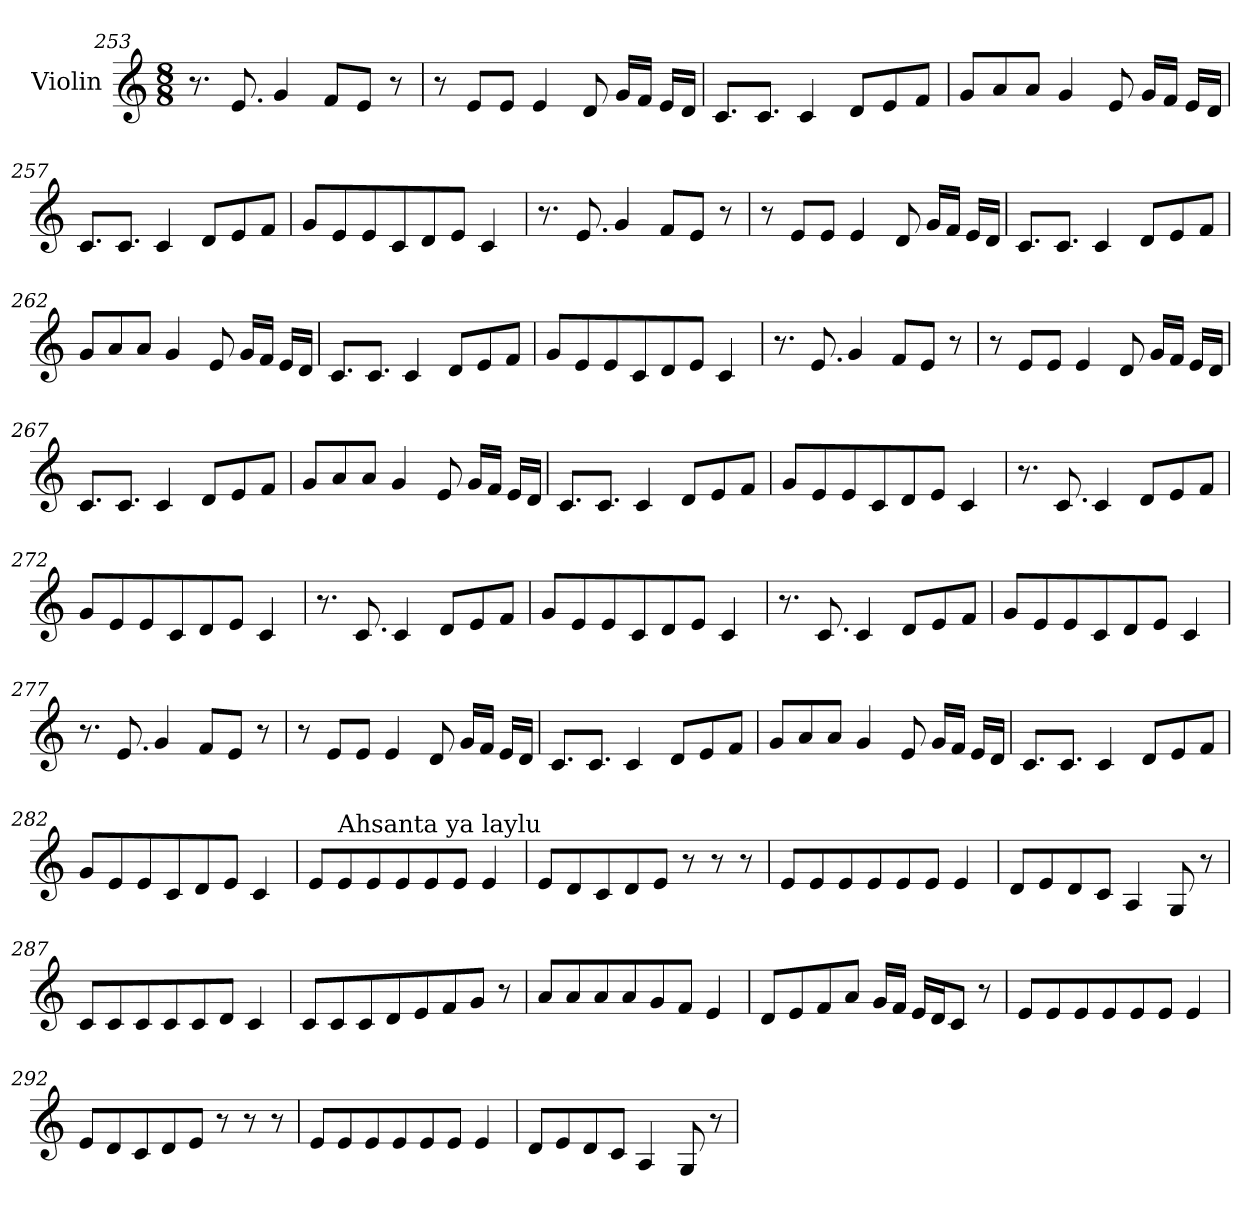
**kern
*part1
*staff1
*I"Violin
!!LO:PB:g=z
*clefG2
*k[]
*C:
*M8/8
=253
8.r
8.e/
4g/
8f/L
8e/J
8r
!!LO:PB:g=z
=254
8r
8e/L
8e/J
4e/
8d/
16g/LL
16f/JJ
16e/LL
16d/JJ
=255
8.c/L
8.c/J
4c/
8d/L
8e/
8f/J
=256
8g/L
8a/
8a/J
4g/
8e/
16g/LL
16f/JJ
16e/LL
16d/JJ
!!LO:PB:g=z
=257
8.c/L
8.c/J
4c/
8d/L
8e/
8f/J
!!LO:PB:g=z
=258
8g/L
8e/
8e/
8c/
8d/
8e/J
4c/
=259
8.r
8.e/
4g/
8f/L
8e/J
8r
=260
8r
8e/L
8e/J
4e/
8d/
16g/LL
16f/JJ
16e/LL
16d/JJ
!!LO:PB:g=z
=261
8.c/L
8.c/J
4c/
8d/L
8e/
8f/J
!!LO:PB:g=z
=262
8g/L
8a/
8a/J
4g/
8e/
16g/LL
16f/JJ
16e/LL
16d/JJ
=263
8.c/L
8.c/J
4c/
8d/L
8e/
8f/J
=264
8g/L
8e/
8e/
8c/
8d/
8e/J
4c/
!!LO:PB:g=z
=265
8.r
8.e/
4g/
8f/L
8e/J
8r
=266
8r
8e/L
8e/J
4e/
8d/
16g/LL
16f/JJ
16e/LL
16d/JJ
=267
8.c/L
8.c/J
4c/
8d/L
8e/
8f/J
=268
8g/L
8a/
8a/J
4g/
8e/
16g/LL
16f/JJ
16e/LL
16d/JJ
!!LO:PB:g=z
=269
8.c/L
8.c/J
4c/
8d/L
8e/
8f/J
!!LO:PB:g=z
=270
8g/L
8e/
8e/
8c/
8d/
8e/J
4c/
=271
8.r
8.c/
4c/
8d/L
8e/
8f/J
=272
8g/L
8e/
8e/
8c/
8d/
8e/J
4c/
!!LO:PB:g=z
=273
8.r
8.c/
4c/
8d/L
8e/
8f/J
!!LO:PB:g=z
=274
8g/L
8e/
8e/
8c/
8d/
8e/J
4c/
=275
8.r
8.c/
4c/
8d/L
8e/
8f/J
=276
8g/L
8e/
8e/
8c/
8d/
8e/J
4c/
!!LO:PB:g=z
=277
8.r
8.e/
4g/
8f/L
8e/J
8r
!!LO:PB:g=z
=278
8r
8e/L
8e/J
4e/
8d/
16g/LL
16f/JJ
16e/LL
16d/JJ
=279
8.c/L
8.c/J
4c/
8d/L
8e/
8f/J
=280
8g/L
8a/
8a/J
4g/
8e/
16g/LL
16f/JJ
16e/LL
16d/JJ
!!LO:PB:g=z
=281
8.c/L
8.c/J
4c/
8d/L
8e/
8f/J
!!LO:PB:g=z
=282
8g/L
8e/
8e/
8c/
8d/
8e/J
4c/
=283
8e/L
!LO:TX:a:t=Ahsanta ya laylu
8e/
8e/
8e/
8e/
8e/J
4e/
=284
8e/L
8d/
8c/
8d/
8e/J
8r
8r
8r
!!LO:PB:g=z
=285
8e/L
8e/
8e/
8e/
8e/
8e/J
4e/
!!LO:PB:g=z
=286
8d/L
8e/
8d/
8c/J
4A/
8G/
8r
=287
8c/L
8c/
8c/
8c/
8c/
8d/J
4c/
=288
8c/L
8c/
8c/
8d/
8e/
8f/
8g/J
8r
!!LO:PB:g=z
=289
8a/L
8a/
8a/
8a/
8g/
8f/J
4e/
!!LO:PB:g=z
=290
8d/L
8e/
8f/
8a/J
16g/LL
16f/JJ
16e/LL
16d/J
8c/J
8r
=291
8e/L
8e/
8e/
8e/
8e/
8e/J
4e/
=292
8e/L
8d/
8c/
8d/
8e/J
8r
8r
8r
!!LO:PB:g=z
=293
8e/L
8e/
8e/
8e/
8e/
8e/J
4e/
!!LO:PB:g=z
=294
8d/L
8e/
8d/
8c/J
4A/
8G/
8r
=
*-
